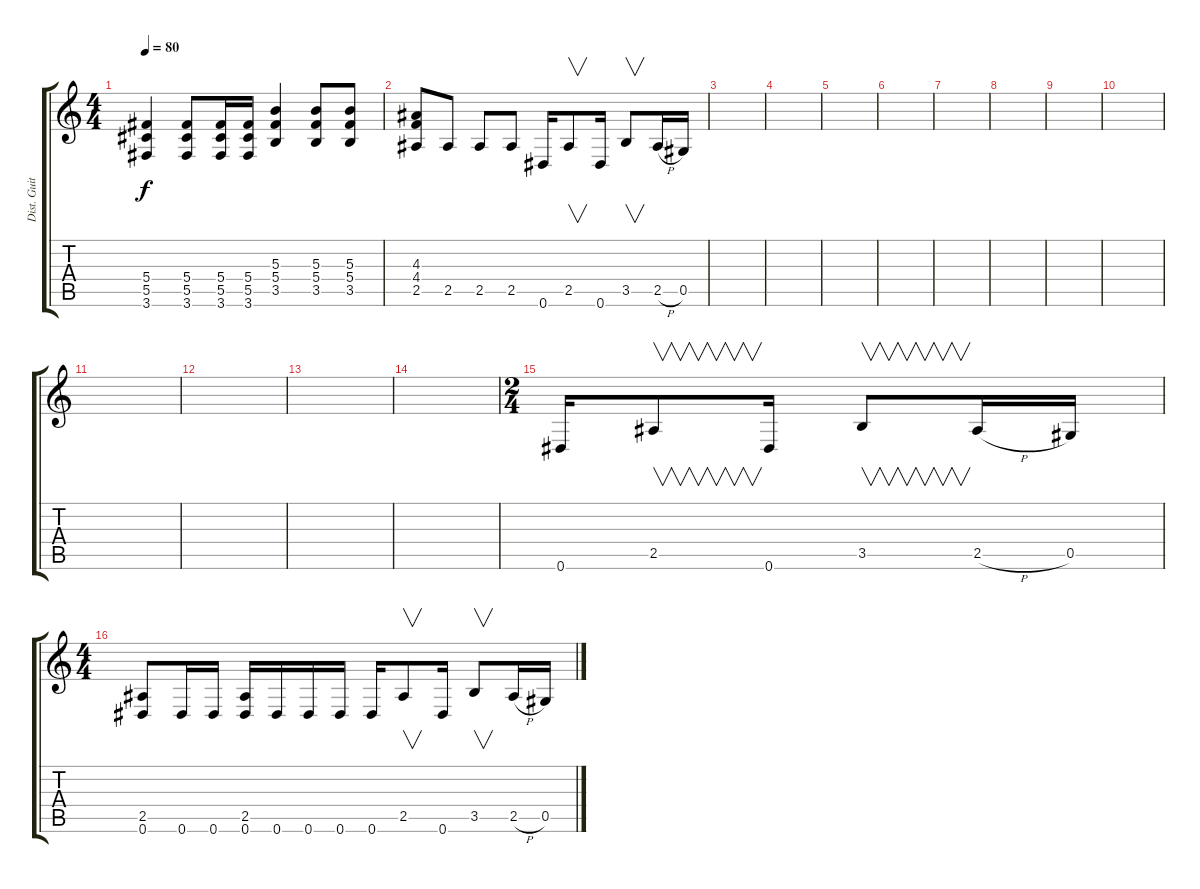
\track ("Dist. Guitar 1 - James" "Dist. Guit") {instrument distortionguitar}
\staff {score tabs}
\tuning (Eb4 Bb3 Gb3 Db3 Ab2 Eb2) {hide}
\ts (4 4)
\tempo 80
\clef g2
\ks c
(5.4 5.5 3.6).4{dy f} (5.4 5.5 3.6).8 (5.4 5.5 3.6).16 (5.4 5.5 3.6).16 (5.3 5.4 3.5).4 (5.3 5.4 3.5).8 (5.3 5.4 3.5).8 |
(4.3 4.4 2.5).8 2.5.8 2.5.8 2.5.8 0.6.16 2.5.8{v} 0.6.16 3.5.8{v} 2.5{h}.16 0.5.16 |
|
|
|
|
|
|
|
|
|
|
|
|
\ts (2 4)
0.6.16 2.5.8{v} 0.6.16 3.5.8{v} 2.5{h}.16 0.5.16 |
\ts (4 4)
(2.5 0.6).8 0.6.16 0.6.16 (2.5 0.6).16 0.6.16 0.6.16 0.6.16 0.6.16 2.5.8{v} 0.6.16 3.5.8{v} 2.5{h}.16 0.5.16
